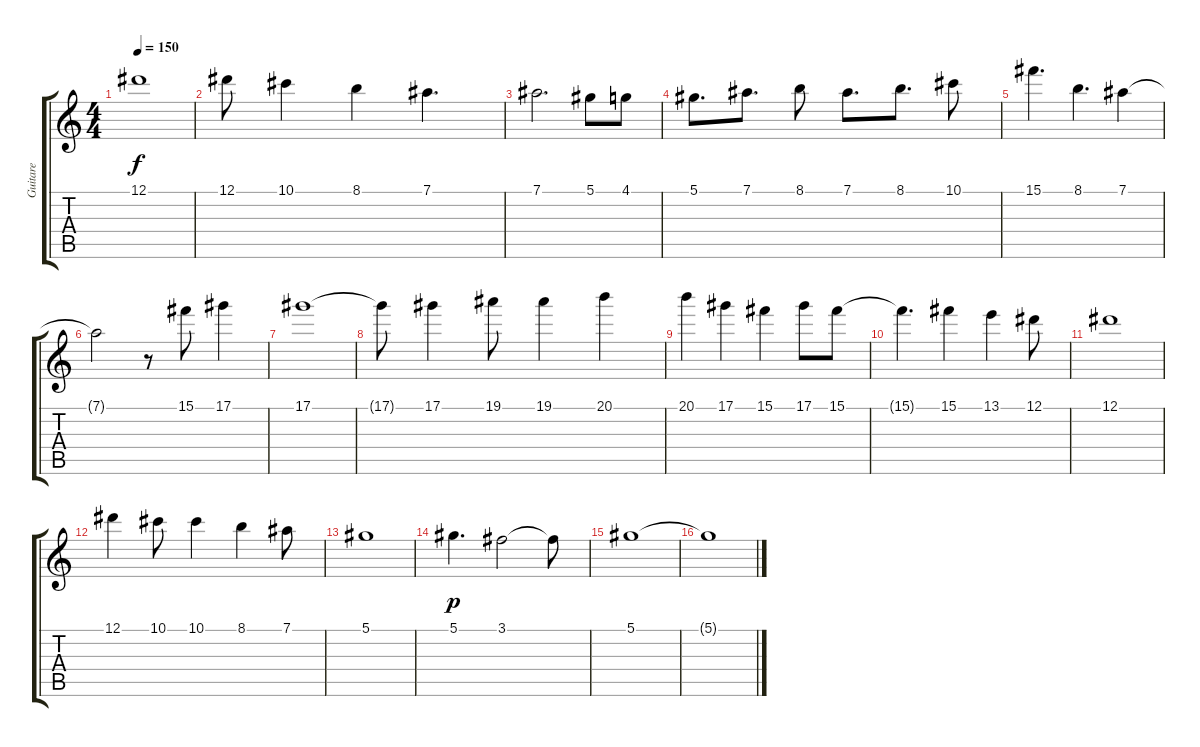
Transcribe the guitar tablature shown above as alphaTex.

\track ("Guitare" "Guitare") {instrument distortionguitar}
\staff {score tabs}
\tuning (Eb4 Bb3 Gb3 Db3 Ab2 Eb2) {hide}
\ts (4 4)
\tempo 150
\clef g2
\ks c
12.1.1{dy f} |
12.1.8 10.1.4 8.1.4 7.1.4{d} |
7.1.2{d} 5.1.8 4.1.8 |
5.1.8{d} 7.1.8{d} 8.1.8 7.1.8{d} 8.1.8{d} 10.1.8 |
15.1.4{d} 8.1.4{d} 7.1.4 |
7.1{t}.2 r.8 15.1.8 17.1.4 |
17.1.1 |
17.1{t}.8 17.1.4 19.1.8 19.1.4 20.1.4 |
20.1.4 17.1.4 15.1.4 17.1.8 15.1.8 |
15.1{t}.4{d} 15.1.4 13.1.4 12.1.8 |
12.1.1 |
12.1.4 10.1.8 10.1.4 8.1.4 7.1.8 |
5.1.1 |
5.1.4{d dy p} 3.1.2 3.1{t}.8 |
5.1.1 |
5.1{t}.1
